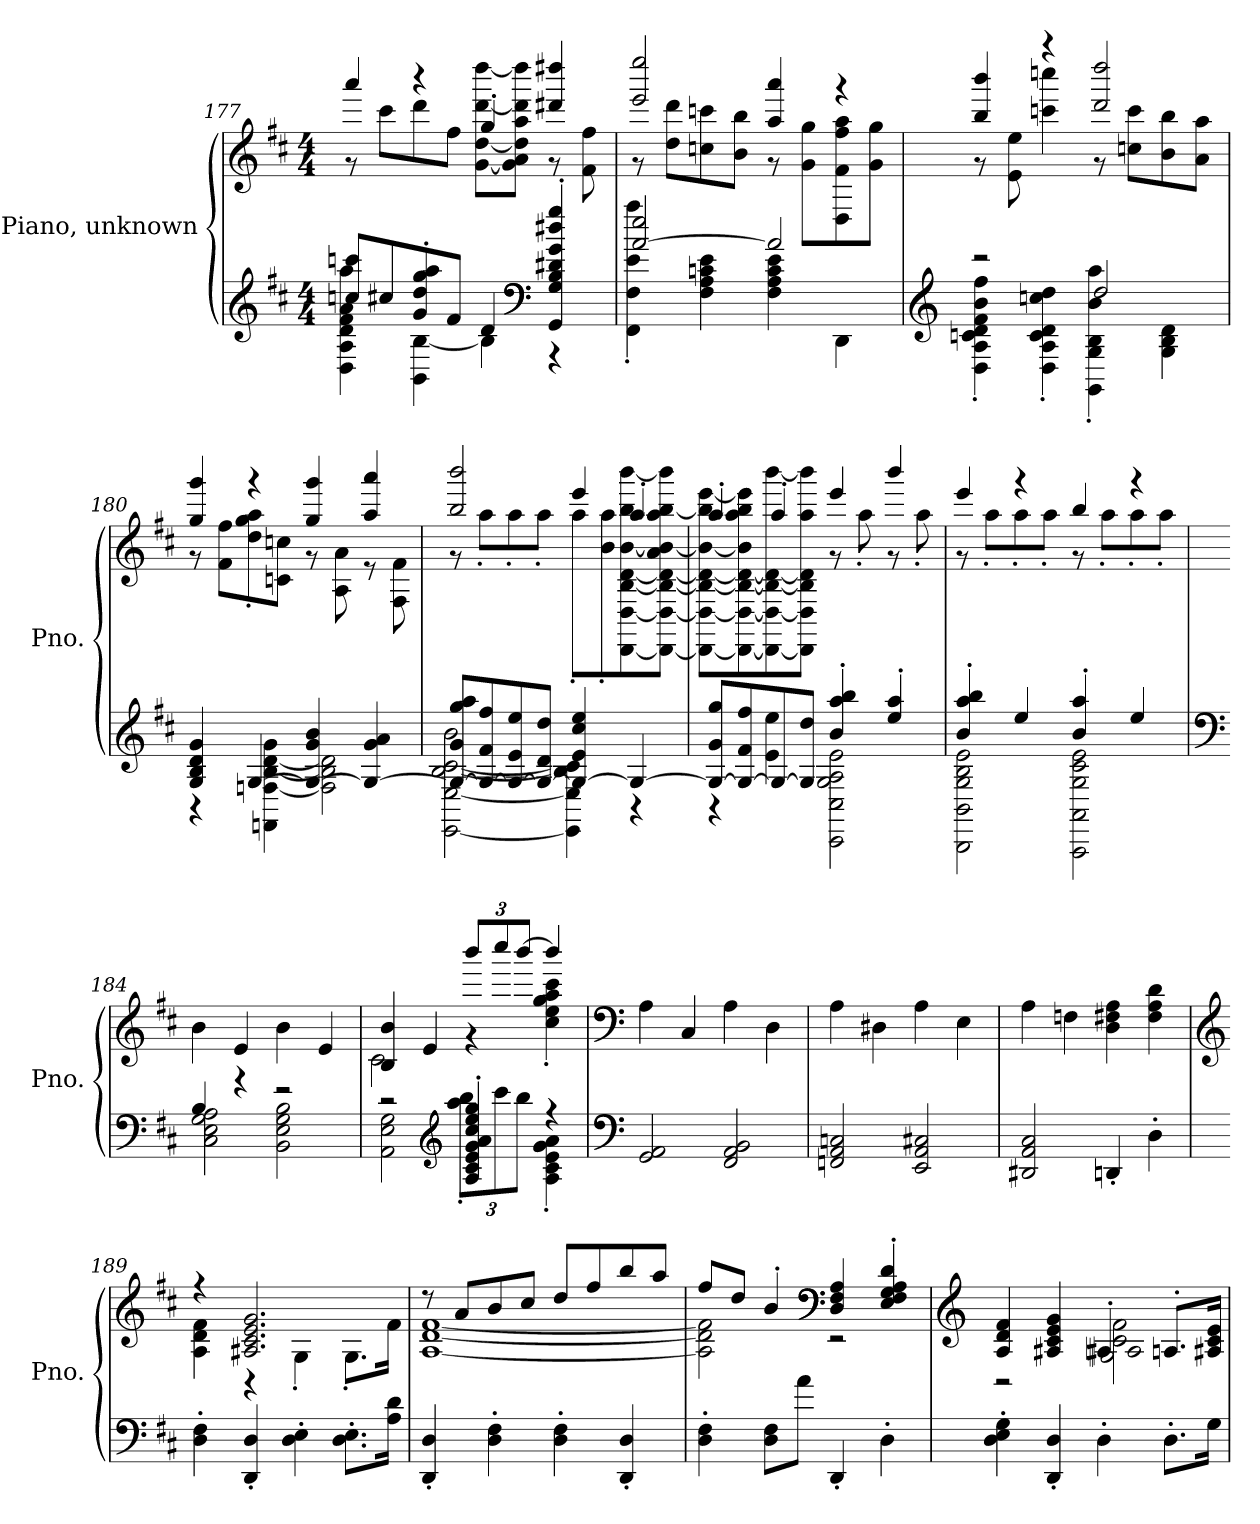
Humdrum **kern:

**kern	**kern
*part1	*part1
*staff2	*staff1
*I"Piano, unknown	*
*I'Pno.	*
!!LO:LB:g=z
*clefG2	*clefG2
*k[f#c#]	*k[f#c#]
*M4/4	*M4/4
=177	=177
*^	*^
8ccn/ 8cccn/L	4D\ 4A\ 4d\ 4f#\ 4a\ 4aa\	4aaa/	8r
8cc#X/	.	.	8ccc#\L
8g/' 8dd/' 8gg/' 8aa/'	4BB\ [4B\	4r	8ddd\
8f#/J	.	.	8ff#\J
4d/	4B\]	4gg'/	[8g\ [8dd\ [8ddd\ [8dddd\L
.	.	.	8g\] 8a\ 8dd\] 8aa\ 8ddd\] 8dddd\]J
*clefF4	*	*	*
4GG/' 4G/' 4B/' 4d#X/' 4g/' 4dd#X/' 4gg/'	4r	4ddd#X/ 4dddd#X/	8r
.	.	.	8f#\ 8ff#\
=178	=178	=178	=178
[2a/ 2ee/	4FF#\' 4F#\' 4e\' 4aa\'	2eee/ 2eeee/	8r
.	.	.	8dd\ 8ddd\L
.	4F#\ 4A\ 4cn\ 4e\	.	8ccn\ 8cccn\
.	.	.	8b\ 8bb\J
2a/]	4F#\ 4A\ 4c\ 4e\	4aa/ 4aaa/	8r
.	.	.	8g\ 8gg\L
.	4DD\	4r	8D\ 8f#\ 8ff#\ 8aa\
.	.	.	8g\ 8gg\J
=179	=179	=179	=179
*clefG2	*	*	*
2r	4D\' 4A\' 4cn\' 4d\' 4f#\' 4b\' 4ff#\'	4bb/ 4bbb/	8r
.	.	.	8e\ 8ee\
.	4D\' 4A\' 4c\' 4d\' 4ccn\' 4dd\'	4r	4cccn\ 4ccccn\
2dd/	4GG\' 4G\' 4B\' 4b\' 4aa\'	2ddd/ 2dddd/	8r
.	.	.	8ccn\ 8ccc\L
.	4G\ 4B\ 4d\	.	8b\ 8bb\
.	.	.	8a\ 8aa\J
!!LO:PB:g=z	!!
=180	=180	=180	=180
4G/ 4B/ 4d/ 4g/	4r	4gg/ 4ggg/	8r
.	.	.	8f#\ 8ff#\L
[4G/	4FFn\ [4Fn\ [4B\ [4d\ 4g\	4r	8dd\' 8gg\' 8aa\'
.	.	.	8cn\ 8ccn\J
4G/_ 4g/ 4b/	2F\] 2B\] 2d\]	4gg/ 4ggg/	8r
.	.	.	8A\ 8a\
4G/_ 4g/ 4a/	.	4aa/ 4aaa/	8r
.	.	.	8F#\ 8f#\
=181	=181	=181	=181
8G/_ 8g/ 8gg/ 8aa/L	[2EE\ [2E\ [2B\ [2c#\ 2b\	2bb/ 2bbb/	8r
8G/_ 8f#/ 8ff#/	.	.	8aa'\L
8G/_ 8e/ 8ee/	.	.	8aa'\
8G/_ 8d/ 8dd/J	.	.	8aa'\J
4G/_ 4e/ 4cc#/ 4ee/	4EE\] 4E\] 4B\] 4c#\]	4eee/	8aa'\L
.	.	.	8b\' 8aa\'
4G/_	4r	4aa'/	[8DD\ [8D\ [8B\ [8d\ [8b\ [8bb\ [8bbb\
.	.	.	8DD\_ 8D\_ 8B\_ 8d\_ 8a\ 8b\_ 8aa\ 8bb\_ 8bbb\]J
=182	=182	=182	=182
8G/_ 8g/ 8gg/L	4r	4aa'/	8DD\_ 8D\_ 8B\_ 8d\_ 8b\_ 8bb\_ [8eee\L
8G/_ 8f#/ 8ff#/	.	.	8DD\_ 8D\_ 8B\_ 8d\_ 8b\] 8aa\ 8bb\] 8eee\]
8G/_	4e\ 4ee\	4aa'/	8DD\_ 8D\_ 8B\_ 8d\_ [8bbb\
8G/] 8dd/J	.	.	8DD\] 8D\] 8B\] 8d\] 8aa\ 8bbb\]J
4b/' 4aa/' 4bb/'	2CC#\ 2C#\ 2G\ 2A\ 2e\	4eee/	8r
.	.	.	8aa'\
4ee/' 4aa/'	.	4bbb/	8r
.	.	.	8aa'\
!!LO:LB:g=z	!!
=183	=183	=183	=183
4b/' 4aa/' 4bb/'	2BBB\ 2BB\ 2G\ 2B\ 2e\	4eee/	8r
.	.	.	8aa'\L
4ee/	.	4r	8aa'\
.	.	.	8aa'\J
4b/' 4aa/'	2AAA\ 2AA\ 2G\ 2c#\ 2e\	4bb/	8r
.	.	.	8aa'\L
4ee/	.	4r	8aa'\
.	.	.	8aa'\J
*	*	*v	*v
=184	=184	=184
*clefF4	*	*
4B/	2C#\ 2E\ 2G\ 2A\	4b\
4r	.	4e/
2r	2BB\ 2E\ 2G\ 2B\	4b\
.	.	4e/
=185	=185	=185
*	*	*^
2r	2AA\ 2E\ 2G\	4B/ 4b/	2c#\
.	.	4e/	.
*clefG2	*	*	*
*	*Xbrackettup	*Xbrackettup	*
4A/' 4c#/' 4e/' 4g/' 4a/' 4cc#/' 4ee/' 4gg/'	12aa\' 12bb\'L	12bbb/L	4r
.	12ccc#\	12cccc#/	.
.	12bb\J	[12bbb/J	.
4r	4A\' 4c#\' 4e\' 4g\' 4a\'	4bbb/]	4cc#\' 4ee\' 4gg\' 4aa\' 4ccc#\'
*v	*v	*	*
*	*v	*v
=186	=186
*clefF4	*clefF4
2GG/ 2AA/	4A\
.	4C#/
2FF#/ 2AA/ 2BB/	4A\
.	4D\
=187	=187
2FFn/ 2AA/ 2Cn/	4A\
.	4D#X\
2EE/ 2AA/ 2C#X/	4A\
.	4E\
!!LO:LB:g=z
=188	=188
2DD#X/ 2AA/ 2C#/	4A\
.	4Fn\
4DDn'/	4D\ 4F#X\ 4A\
4D'\	4F#\ 4A\ 4d\
=189	=189
*	*clefG2
*	*^
4D\' 4F#\'	4r	4A\ 4d\ 4f#\
4DD/' 4D/'	2.A#X/ 2.c#/ 2.e/ 2.g/	4r
4D\' 4E\'	.	4G'\
8.D\' 8.E\'L	.	8.G'\L
16A\ 16d\Jk	.	16f#\Jk
=190	=190	=190
4DD/' 4D/'	8r	[1A [1d [1f#
.	8a/L	.
4D\' 4F#\'	8b/	.
.	8cc#/J	.
4D\' 4F#\'	8dd/L	.
.	8ff#/	.
4DD/' 4D/'	8bb/	.
.	8aa/J	.
=191	=191	=191
4D\' 4F#\'	8ff#/L	2A\] 2d\] 2f#\]
.	8dd/J	.
8D\ 8F#\L	4b'/	.
8a\J	.	.
*	*clefF4	*
4DD'/	4D/ 4F#/ 4A/	2r
4D'\	4E/' 4F#/' 4G/' 4A/' 4d/'	.
!!LO:LB:g=z	!!
=192	=192	=192
*	*clefG2	*
4D\' 4E\' 4G\'	4A/ 4d/ 4f#/	2r
4DD/' 4D/'	4A#X/ 4c#/ 4e/ 4g/	.
4D'\	4An'/	2G\ 2A#X\ 2c#\ 2f#\
8.D'\L	8.An'/L	.
16G\Jk	16A#X/ 16c#/ 16e/Jk	.
*	*v	*v
=	=
*-	*-
